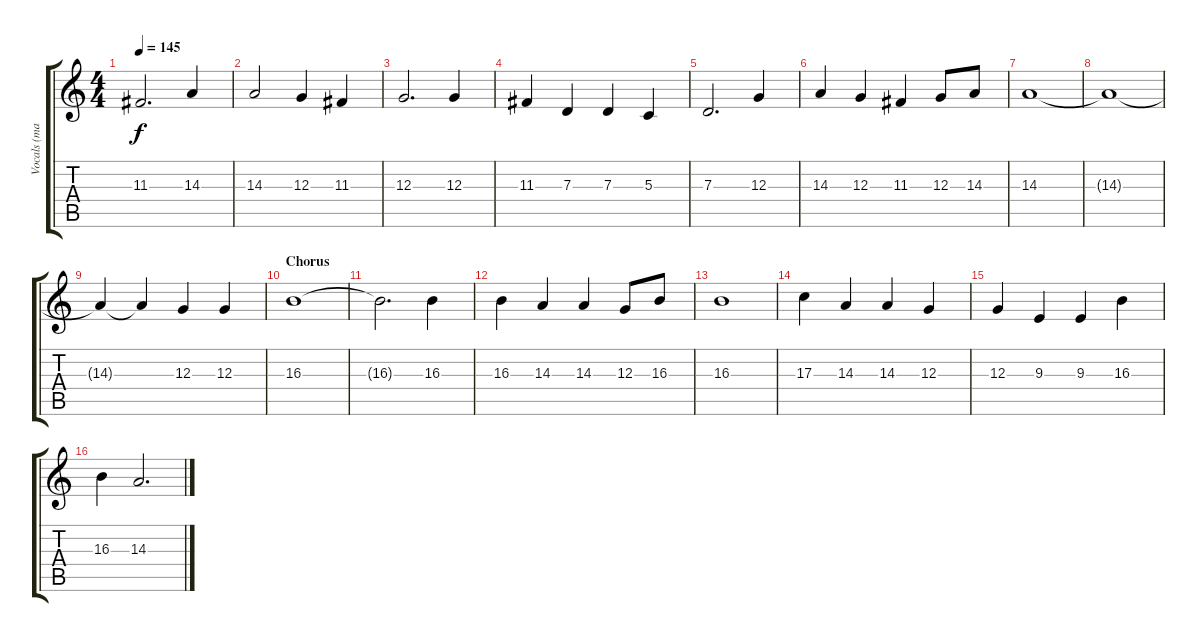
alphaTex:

\track ("Vocals (may)" "Vocals (ma") {instrument choiraahs}
\staff {score tabs}
\tuning (E4 B3 G3 D3 A2 E2) {hide}
\ts (4 4)
\tempo 145
\clef g2
\ks c
11.3.2{d dy f} 14.3.4 |
14.3.2 12.3.4 11.3.4 |
12.3.2{d} 12.3.4 |
11.3.4 7.3.4 7.3.4 5.3.4 |
7.3.2{d} 12.3.4 |
14.3.4 12.3.4 11.3.4 12.3.8 14.3.8 |
14.3.1 |
14.3{t}.1 |
14.3{t}.4 14.3{t}.4 12.3.4 12.3.4 |
\section ("" "Chorus")
16.3.1 |
16.3{t}.2{d} 16.3.4 |
16.3.4 14.3.4 14.3.4 12.3.8 16.3.8 |
16.3.1 |
17.3.4 14.3.4 14.3.4 12.3.4 |
12.3.4 9.3.4 9.3.4 16.3.4 |
16.3.4 14.3.2{d}
